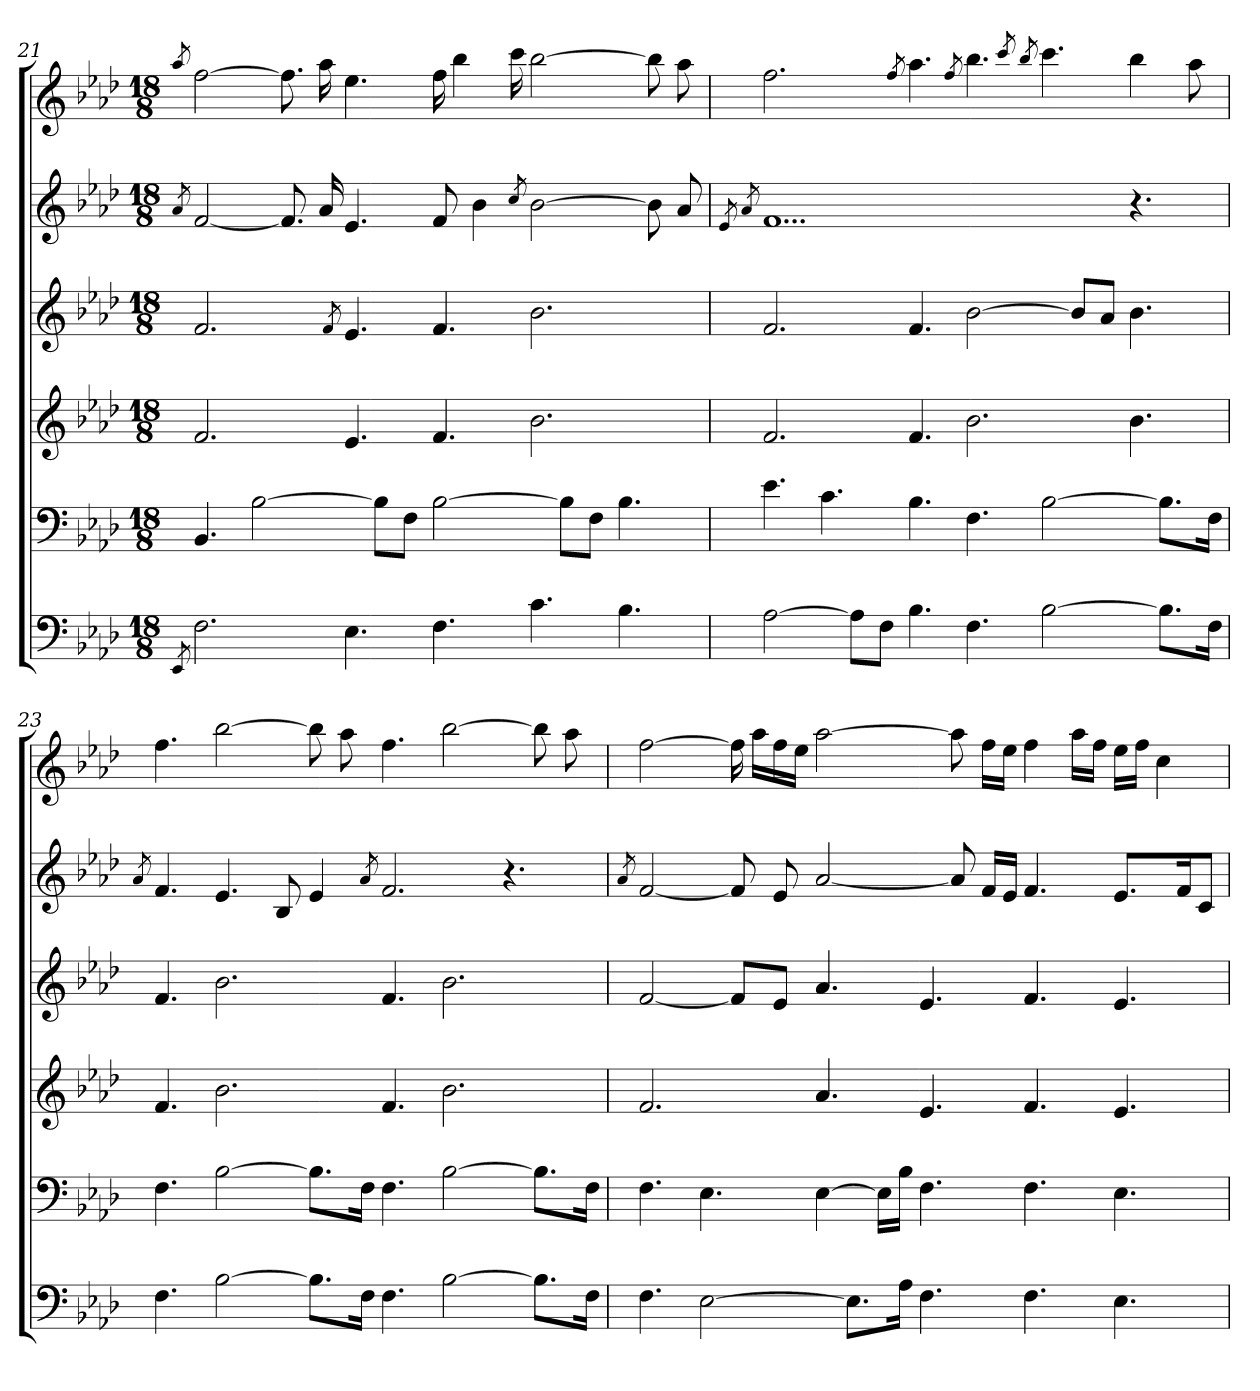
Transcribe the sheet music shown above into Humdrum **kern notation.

**kern	**kern	**kern	**kern	**kern	**kern
*part6	*part5	*part4	*part3	*part2	*part1
*staff6	*staff5	*staff4	*staff3	*staff2	*staff1
*clefF4	*clefF4	*clefG2	*clefG2	*clefG2	*clefG2
*k[b-e-a-d-]	*k[b-e-a-d-]	*k[b-e-a-d-]	*k[b-e-a-d-]	*k[b-e-a-d-]	*k[b-e-a-d-]
*M18/8	*M18/8	*M18/8	*M18/8	*M18/8	*M18/8
=21	=21	=21	=21	=21	=21
8qEE-	.	.	.	8qa-	8qaa-
2.F	4.BB-	2.f	2.f	[2f	[2ff
.	[2B-	.	.	.	.
.	.	.	.	8.f]	8.ff]
.	.	.	.	16a-	16aa-
.	.	.	8qf	.	.
4.E-	.	4.e-	4.e-	4.e-	4.ee-
.	8B-\L]	.	.	.	.
.	8F\J	.	.	.	.
4.F	[2B-	4.f	4.f	8f	16ff
.	.	.	.	.	4bb-
.	.	.	.	4b-	.
.	.	.	.	.	16ccc
.	.	.	.	8qcc	.
4.c	.	2.b-	2.b-	[2b-	[2bb-
.	8B-\L]	.	.	.	.
.	8F\J	.	.	.	.
4.B-	4.B-	.	.	.	.
.	.	.	.	8b-]	8bb-]
.	.	.	.	8a-	8aa-
=22	=22	=22	=22	=22	=22
.	.	.	.	8qe-	.
.	.	.	.	8qa-	.
[2A-	4.e-	2.f	2.f	1...f	2.ff
.	4.c	.	.	.	.
8A-\L]	.	.	.	.	.
8F\J	.	.	.	.	.
.	.	.	.	.	8qff
4.B-	4.B-	4.f	4.f	.	4.aa-
.	.	.	.	.	8qff
4.F	4.F	2.b-	[2b-	.	4.bb-
.	.	.	.	.	8qccc
.	.	.	.	.	8qbb-
[2B-	[2B-	.	.	.	4.ccc
.	.	.	8b-/L]	.	.
.	.	.	8a-/J	.	.
.	.	4.b-	4.b-	4.r	4bb-
8.B-\L]	8.B-\L]	.	.	.	.
.	.	.	.	.	8aa-
16F\Jk	16F\Jk	.	.	.	.
=23	=23	=23	=23	=23	=23
.	.	.	.	8qa-	.
4.F	4.F	4.f	4.f	4.f	4.ff
[2B-	[2B-	2.b-	2.b-	4.e-	[2bb-
.	.	.	.	8B-	.
8.B-\L]	8.B-\L]	.	.	4e-	8bb-]
.	.	.	.	.	8aa-
16F\Jk	16F\Jk	.	.	.	.
.	.	.	.	8qa-	.
4.F	4.F	4.f	4.f	2.f	4.ff
[2B-	[2B-	2.b-	2.b-	.	[2bb-
.	.	.	.	4.r	.
8.B-\L]	8.B-\L]	.	.	.	8bb-]
.	.	.	.	.	8aa-
16F\Jk	16F\Jk	.	.	.	.
=24	=24	=24	=24	=24	=24
.	.	.	.	8qa-	.
4.F	4.F	2.f	[2f	[2f	[2ff
[2E-	4.E-	.	.	.	.
.	.	.	8f/L]	8f]	16ff]
.	.	.	.	.	16aa-\LL
.	.	.	8e-/J	8e-	16ff\
.	.	.	.	.	16ee-\JJ
.	[4E-	4.a-	4.a-	[2a-	[2aa-
8.E-\L]	.	.	.	.	.
.	16E-\LL]	.	.	.	.
16A-\Jk	16B-\JJ	.	.	.	.
4.F	4.F	4.e-	4.e-	.	.
.	.	.	.	8a-]	8aa-]
.	.	.	.	16f/LL	16ff\LL
.	.	.	.	16e-/JJ	16ee-\JJ
4.F	4.F	4.f	4.f	4.f	4ff
.	.	.	.	.	16aa-\LL
.	.	.	.	.	16ff\JJ
4.E-	4.E-	4.e-	4.e-	8.e-/L	16ee-\LL
.	.	.	.	.	16ff\JJ
.	.	.	.	.	4cc
.	.	.	.	16f/K	.
.	.	.	.	8c/J	.
=	=	=	=	=	=
*-	*-	*-	*-	*-	*-
